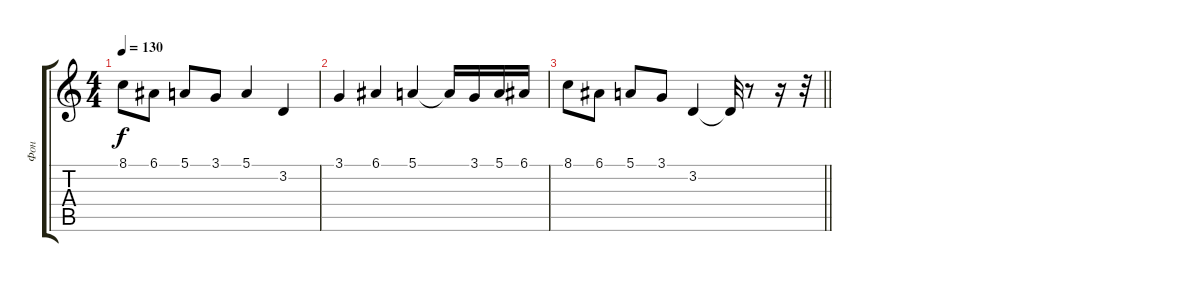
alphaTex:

\track ("Фон" "Фон") {instrument stringensemble1}
\staff {score tabs}
\tuning (E4 B3 G3 D3 A2 E2) {hide}
\ts (4 4)
\tempo 130
\clef g2
\ks c
8.1.8{dy f} 6.1.8 5.1.8 3.1.8 5.1.4 3.2.4 |
3.1.4 6.1.4 5.1.4 5.1{t}.16 3.1.16 5.1.16 6.1.16 |
\barLineRight lightlight
8.1.8 6.1.8 5.1.8 3.1.8 3.2.4 3.2{t}.32 r.8 r.16 r.32
